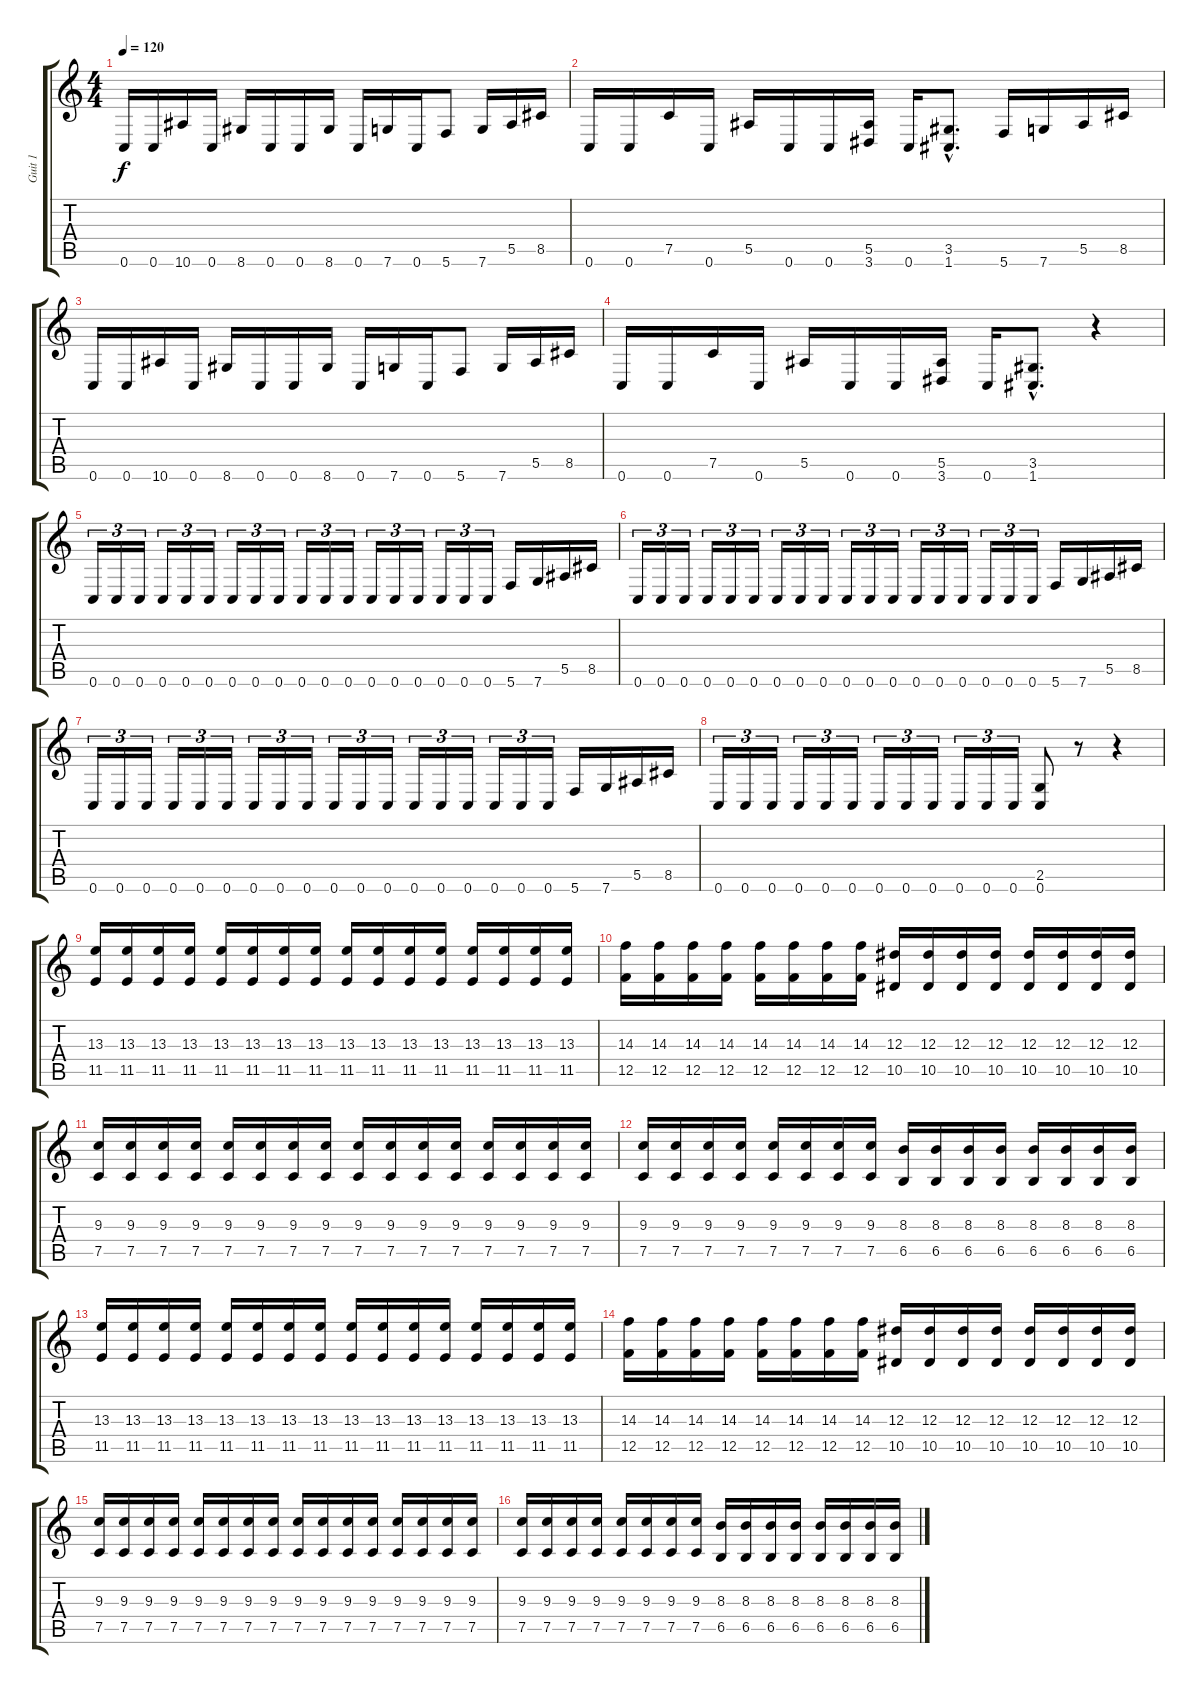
\track ("Guit 1" "Guit 1") {instrument distortionguitar}
\staff {score tabs}
\tuning (C4 G3 Eb3 Bb2 F2 C2) {hide}
\ts (4 4)
\tempo 120
\clef g2
\ks c
0.6.16{dy f} 0.6.16 10.6.16 0.6.16 8.6.16 0.6.16 0.6.16 8.6.16 0.6.16 7.6.16 0.6.16 5.6.8 7.6.16 5.5.16 8.5.16 |
0.6.16 0.6.16 7.5.16 0.6.16 5.5.16 0.6.16 0.6.16 (5.5 3.6).16 0.6.16 (3.5{hac} 1.6{hac}).8{d} 5.6.16 7.6.16 5.5.16 8.5.16 |
0.6.16 0.6.16 10.6.16 0.6.16 8.6.16 0.6.16 0.6.16 8.6.16 0.6.16 7.6.16 0.6.16 5.6.8 7.6.16 5.5.16 8.5.16 |
0.6.16 0.6.16 7.5.16 0.6.16 5.5.16 0.6.16 0.6.16 (5.5 3.6).16 0.6.16 (3.5{hac} 1.6{hac}).8{d} r.4 |
0.6.16{tu (3 2)} 0.6.16{tu (3 2)} 0.6.16{tu (3 2)} 0.6.16{tu (3 2)} 0.6.16{tu (3 2)} 0.6.16{tu (3 2)} 0.6.16{tu (3 2)} 0.6.16{tu (3 2)} 0.6.16{tu (3 2)} 0.6.16{tu (3 2)} 0.6.16{tu (3 2)} 0.6.16{tu (3 2)} 0.6.16{tu (3 2)} 0.6.16{tu (3 2)} 0.6.16{tu (3 2)} 0.6.16{tu (3 2)} 0.6.16{tu (3 2)} 0.6.16{tu (3 2)} 5.6.16 7.6.16 5.5.16 8.5.16 |
0.6.16{tu (3 2)} 0.6.16{tu (3 2)} 0.6.16{tu (3 2)} 0.6.16{tu (3 2)} 0.6.16{tu (3 2)} 0.6.16{tu (3 2)} 0.6.16{tu (3 2)} 0.6.16{tu (3 2)} 0.6.16{tu (3 2)} 0.6.16{tu (3 2)} 0.6.16{tu (3 2)} 0.6.16{tu (3 2)} 0.6.16{tu (3 2)} 0.6.16{tu (3 2)} 0.6.16{tu (3 2)} 0.6.16{tu (3 2)} 0.6.16{tu (3 2)} 0.6.16{tu (3 2)} 5.6.16 7.6.16 5.5.16 8.5.16 |
0.6.16{tu (3 2)} 0.6.16{tu (3 2)} 0.6.16{tu (3 2)} 0.6.16{tu (3 2)} 0.6.16{tu (3 2)} 0.6.16{tu (3 2)} 0.6.16{tu (3 2)} 0.6.16{tu (3 2)} 0.6.16{tu (3 2)} 0.6.16{tu (3 2)} 0.6.16{tu (3 2)} 0.6.16{tu (3 2)} 0.6.16{tu (3 2)} 0.6.16{tu (3 2)} 0.6.16{tu (3 2)} 0.6.16{tu (3 2)} 0.6.16{tu (3 2)} 0.6.16{tu (3 2)} 5.6.16 7.6.16 5.5.16 8.5.16 |
0.6.16{tu (3 2)} 0.6.16{tu (3 2)} 0.6.16{tu (3 2)} 0.6.16{tu (3 2)} 0.6.16{tu (3 2)} 0.6.16{tu (3 2)} 0.6.16{tu (3 2)} 0.6.16{tu (3 2)} 0.6.16{tu (3 2)} 0.6.16{tu (3 2)} 0.6.16{tu (3 2)} 0.6.16{tu (3 2)} (2.5 0.6).8 r.8 r.4 |
(13.3 11.5).16 (13.3 11.5).16 (13.3 11.5).16 (13.3 11.5).16 (13.3 11.5).16 (13.3 11.5).16 (13.3 11.5).16 (13.3 11.5).16 (13.3 11.5).16 (13.3 11.5).16 (13.3 11.5).16 (13.3 11.5).16 (13.3 11.5).16 (13.3 11.5).16 (13.3 11.5).16 (13.3 11.5).16 |
(14.3 12.5).16 (14.3 12.5).16 (14.3 12.5).16 (14.3 12.5).16 (14.3 12.5).16 (14.3 12.5).16 (14.3 12.5).16 (14.3 12.5).16 (12.3 10.5).16 (12.3 10.5).16 (12.3 10.5).16 (12.3 10.5).16 (12.3 10.5).16 (12.3 10.5).16 (12.3 10.5).16 (12.3 10.5).16 |
(9.3 7.5).16 (9.3 7.5).16 (9.3 7.5).16 (9.3 7.5).16 (9.3 7.5).16 (9.3 7.5).16 (9.3 7.5).16 (9.3 7.5).16 (9.3 7.5).16 (9.3 7.5).16 (9.3 7.5).16 (9.3 7.5).16 (9.3 7.5).16 (9.3 7.5).16 (9.3 7.5).16 (9.3 7.5).16 |
(9.3 7.5).16 (9.3 7.5).16 (9.3 7.5).16 (9.3 7.5).16 (9.3 7.5).16 (9.3 7.5).16 (9.3 7.5).16 (9.3 7.5).16 (8.3 6.5).16 (8.3 6.5).16 (8.3 6.5).16 (8.3 6.5).16 (8.3 6.5).16 (8.3 6.5).16 (8.3 6.5).16 (8.3 6.5).16 |
(13.3 11.5).16 (13.3 11.5).16 (13.3 11.5).16 (13.3 11.5).16 (13.3 11.5).16 (13.3 11.5).16 (13.3 11.5).16 (13.3 11.5).16 (13.3 11.5).16 (13.3 11.5).16 (13.3 11.5).16 (13.3 11.5).16 (13.3 11.5).16 (13.3 11.5).16 (13.3 11.5).16 (13.3 11.5).16 |
(14.3 12.5).16 (14.3 12.5).16 (14.3 12.5).16 (14.3 12.5).16 (14.3 12.5).16 (14.3 12.5).16 (14.3 12.5).16 (14.3 12.5).16 (12.3 10.5).16 (12.3 10.5).16 (12.3 10.5).16 (12.3 10.5).16 (12.3 10.5).16 (12.3 10.5).16 (12.3 10.5).16 (12.3 10.5).16 |
(9.3 7.5).16 (9.3 7.5).16 (9.3 7.5).16 (9.3 7.5).16 (9.3 7.5).16 (9.3 7.5).16 (9.3 7.5).16 (9.3 7.5).16 (9.3 7.5).16 (9.3 7.5).16 (9.3 7.5).16 (9.3 7.5).16 (9.3 7.5).16 (9.3 7.5).16 (9.3 7.5).16 (9.3 7.5).16 |
(9.3 7.5).16 (9.3 7.5).16 (9.3 7.5).16 (9.3 7.5).16 (9.3 7.5).16 (9.3 7.5).16 (9.3 7.5).16 (9.3 7.5).16 (8.3 6.5).16 (8.3 6.5).16 (8.3 6.5).16 (8.3 6.5).16 (8.3 6.5).16 (8.3 6.5).16 (8.3 6.5).16 (8.3 6.5).16
